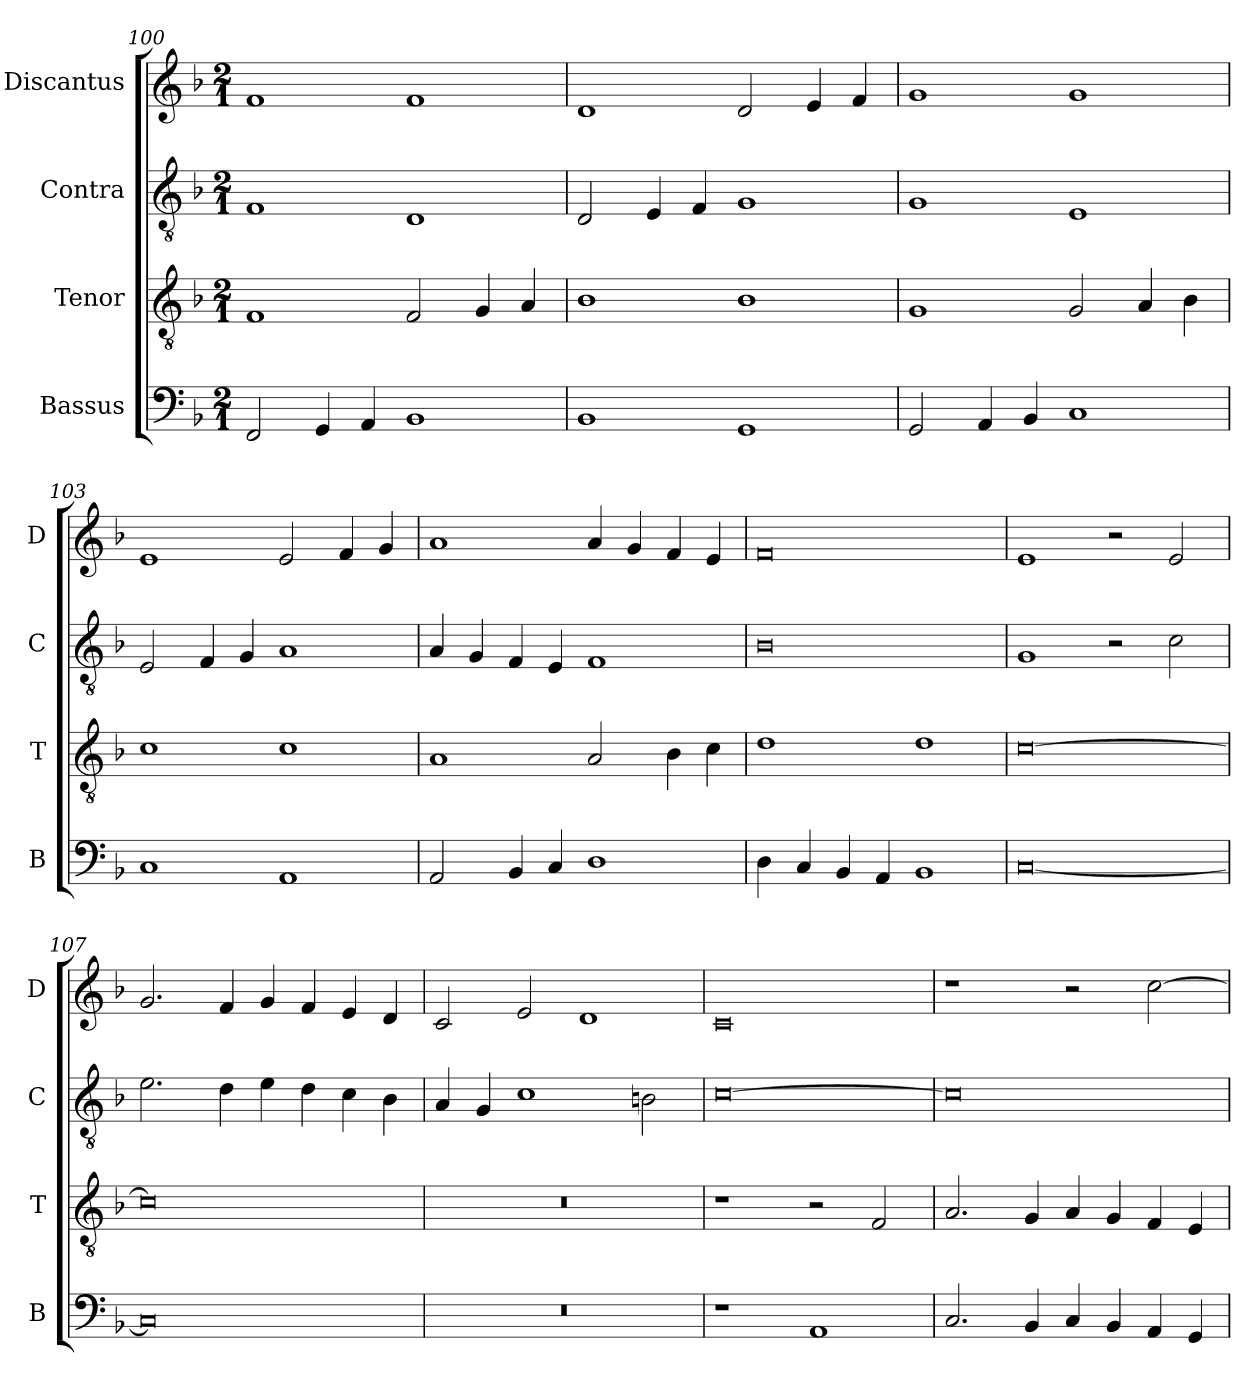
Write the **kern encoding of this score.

**kern	**kern	**kern	**kern
*part4	*part3	*part2	*part1
*staff4	*staff3	*staff2	*staff1
*I"Bassus	*I"Tenor	*I"Contra	*I"Discantus
*I'B	*I'T	*I'C	*I'D
*clefF4	*clefGv2	*clefGv2	*clefG2
*k[b-]	*k[b-]	*k[b-]	*k[b-]
*M2/1	*M2/1	*M2/1	*M2/1
=100	=100	=100	=100
2FF/	1F	1F	1f
4GG/	.	.	.
4AA/	.	.	.
1BB-	2F/	1D	1f
.	4G/	.	.
.	4A/	.	.
=101	=101	=101	=101
1BB-	1B-	2D/	1d
.	.	4E/	.
.	.	4F/	.
1GG	1B-	1G	2d/
.	.	.	4e/
.	.	.	4f/
=102	=102	=102	=102
2GG/	1G	1G	1g
4AA/	.	.	.
4BB-/	.	.	.
1C	2G/	1E	1g
.	4A/	.	.
.	4B-\	.	.
=103	=103	=103	=103
1C	1c	2E/	1e
.	.	4F/	.
.	.	4G/	.
1AA	1c	1A	2e/
.	.	.	4f/
.	.	.	4g/
=104	=104	=104	=104
2AA/	1A	4A/	1a
.	.	4G/	.
4BB-/	.	4F/	.
4C/	.	4E/	.
1D	2A/	1F	4a/
.	.	.	4g/
.	4B-\	.	4f/
.	4c\	.	4e/
=105	=105	=105	=105
4D\	1d	0B-	0f
4C/	.	.	.
4BB-/	.	.	.
4AA/	.	.	.
1BB-	1d	.	.
=106	=106	=106	=106
[0C	[0c	1G	1e
.	.	2r	2r
.	.	2c\	2e/
=107	=107	=107	=107
0C]	0c]	2.e\	2.g/
.	.	4d\	4f/
.	.	4e\	4g/
.	.	4d\	4f/
.	.	4c\	4e/
.	.	4B-\	4d/
=108	=108	=108	=108
0r	0r	4A/	2c/
.	.	4G/	.
.	.	1c	2e/
.	.	.	1d
.	.	2Bn\	.
=109	=109	=109	=109
1r	1r	[0c	0c
1AA	2r	.	.
.	2F/	.	.
=110	=110	=110	=110
2.C/	2.A/	0c]	1r
4BB-/	4G/	.	.
4C/	4A/	.	2r
4BB-/	4G/	.	.
4AA/	4F/	.	[2cc\
4GG/	4E/	.	.
=	=	=	=
*-	*-	*-	*-
